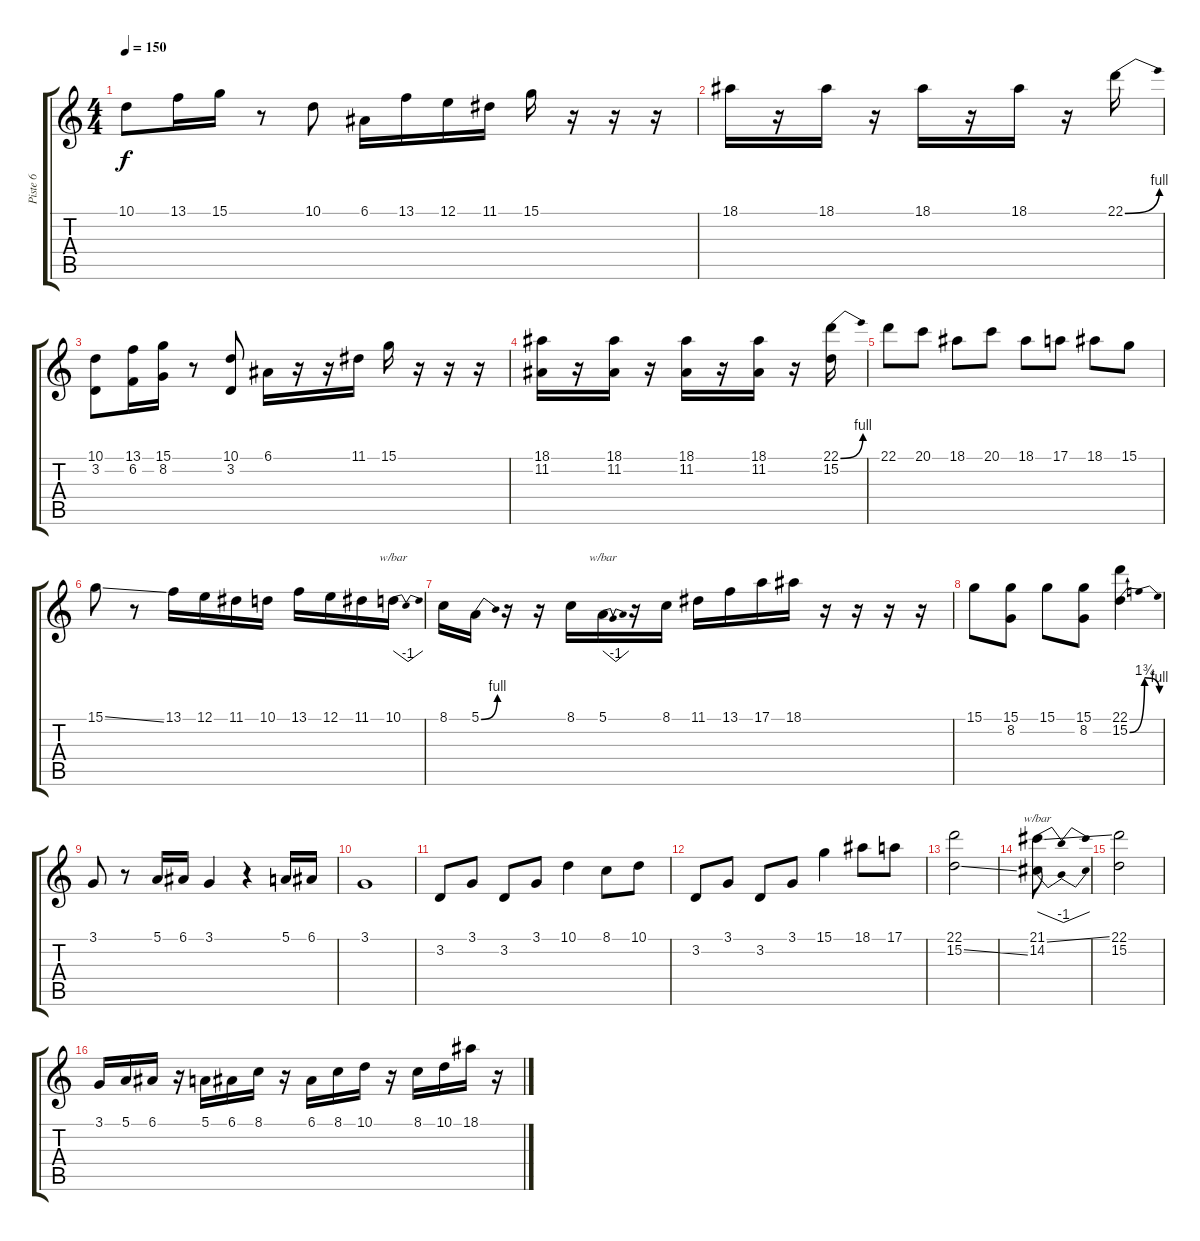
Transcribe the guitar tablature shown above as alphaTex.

\track ("Piste 6" "Piste 6") {instrument vibraphone}
\staff {score tabs}
\tuning (E4 B3 G3 D3 A2 E2) {hide}
\ts (4 4)
\tempo 150
\clef g2
\ks c
10.1.8{dy f} 13.1.16 15.1.16 r.8 10.1.8 6.1.16 13.1.16 12.1.16 11.1.16 15.1.16 r.16 r.16 r.16 |
18.1.16 r.16 18.1.16 r.16 18.1.16 r.16 18.1.16 r.16 22.1{be (bend 0 0 60 4)}.16 |
(10.1 3.2).8 (13.1 6.2).16 (15.1 8.2).16 r.8 (10.1 3.2).8 6.1.16 r.16 r.16 11.1.16 15.1.16 r.16 r.16 r.16 |
(18.1 11.2).16 r.16 (18.1 11.2).16 r.16 (18.1 11.2).16 r.16 (18.1 11.2).16 r.16 (22.1{be (bend 0 0 60 4)} 15.2).16 |
22.1.8 20.1.8 18.1.8 20.1.8 18.1.8 17.1.8 18.1.8 15.1.8 |
15.1{ss}.8 r.8 13.1.16 12.1.16 11.1.16 10.1.16 13.1.16 12.1.16 11.1.16 10.1.16{tbe (dip default 0 0 30 -4 60 0)} |
8.1.16 5.1{be (bend 0 0 60 4)}.16 r.16 r.16 8.1.16 5.1.16{tbe (dip default 0 0 30 -4 60 0)} r.16 8.1.16 11.1.16 13.1.16 17.1.16 18.1.16 r.16 r.16 r.16 r.16 |
15.1.8 (15.1 8.2).8 15.1.8 (15.1 8.2).8 (22.1 15.2{be (bendrelease 0 0 30 7 30 7 60 4)}).4 |
3.1.8 r.8 5.1.16 6.1.16 3.1.4 r.4 5.1.16 6.1.16 |
3.1.1 |
3.2.8 3.1.8 3.2.8 3.1.8 10.1.4 8.1.8 10.1.8 |
3.2.8 3.1.8 3.2.8 3.1.8 15.1.4 18.1.8 17.1.8 |
(22.1 15.2{ss}).2 |
(21.1{ss} 14.2).8{tbe (dip default 0 0 30 -4 60 0)} |
(22.1 15.2).2 |
3.1.16 5.1.16 6.1.16 r.16 5.1.16 6.1.16 8.1.16 r.16 6.1.16 8.1.16 10.1.16 r.16 8.1.16 10.1.16 18.1.16 r.16
